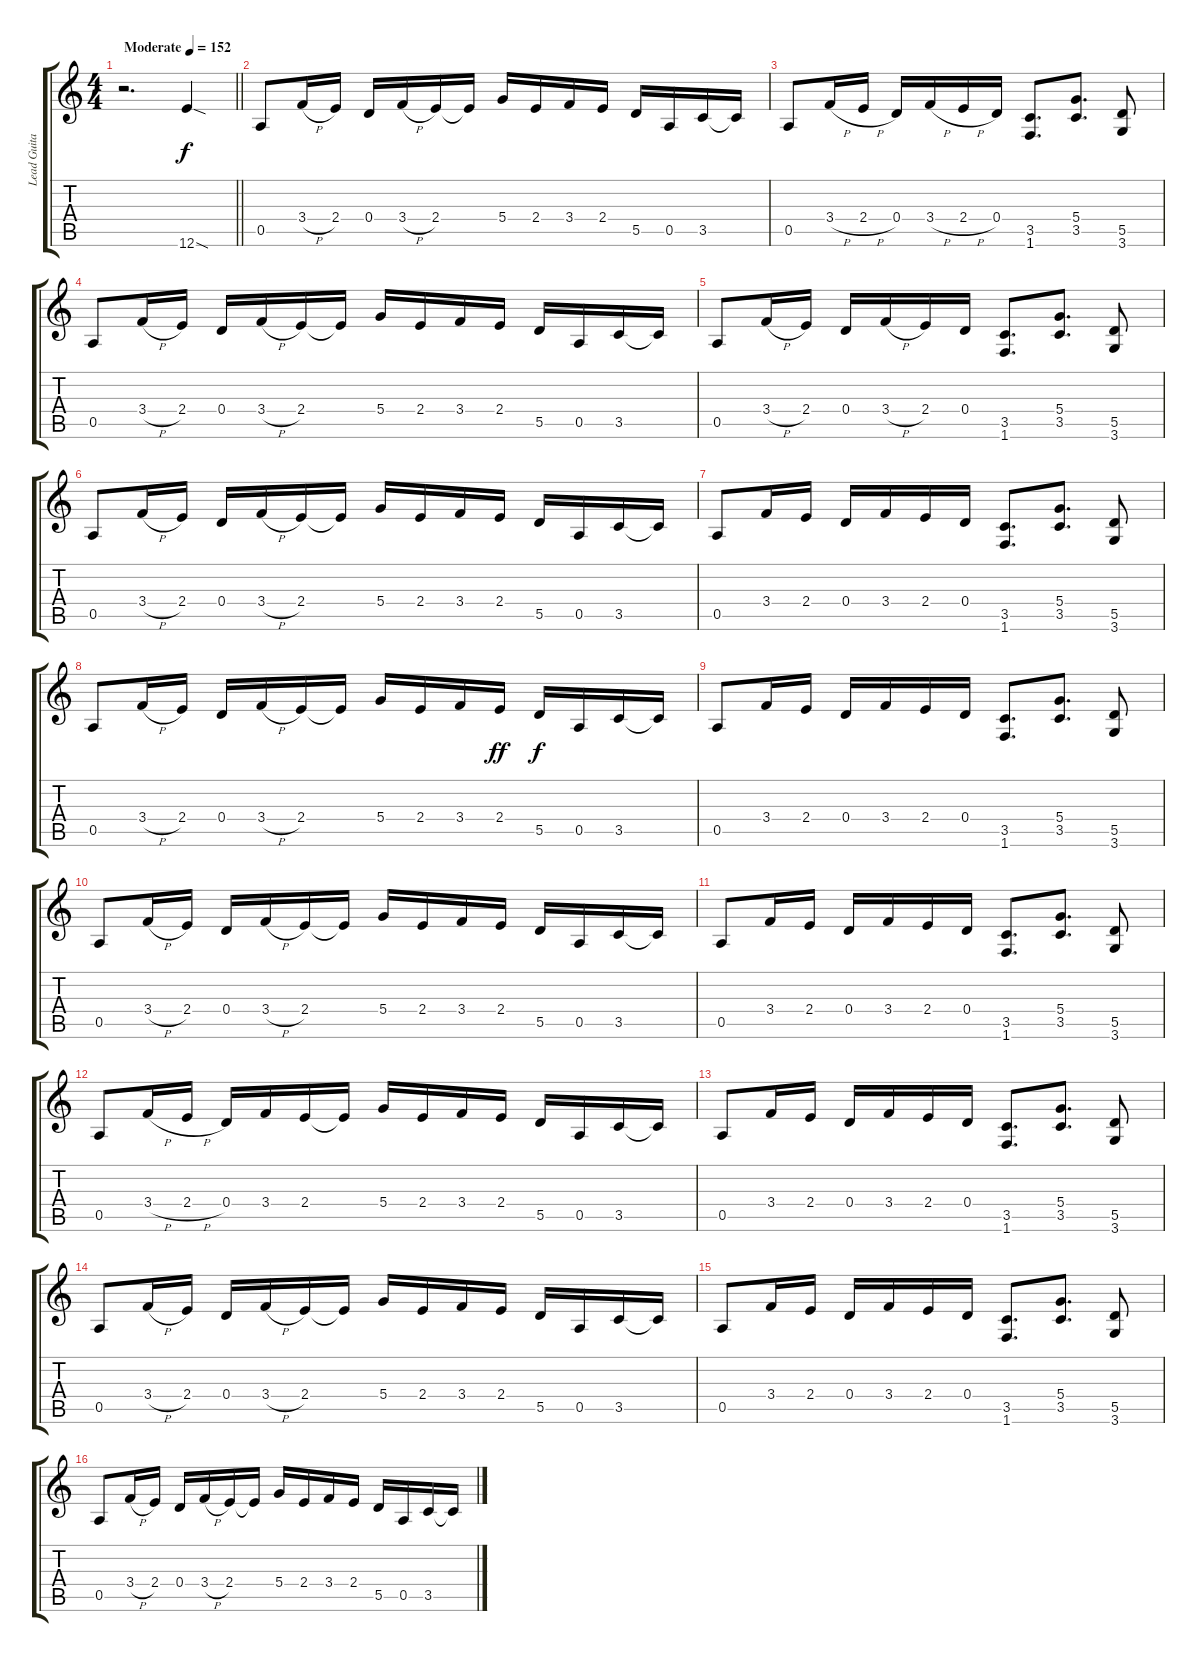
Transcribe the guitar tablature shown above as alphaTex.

\track ("" "Lead Guita") {instrument distortionguitar}
\staff {score tabs}
\tuning (E4 B3 G3 D3 A2 E2) {hide}
\ts (4 4)
\tempo (152 "Moderate")
\clef g2
\barLineRight lightlight
\ks c
r.2{d dy f instrument distortionguitar} 12.6{sod}.4 |
\section ("" "")
0.5.8 3.4{h}.16 2.4.16 0.4.16 3.4{h}.16 2.4.16 2.4{t}.16 5.4.16 2.4.16 3.4.16 2.4.16 5.5.16 0.5.16 3.5.16 3.5{t}.16 |
0.5.8 3.4{h}.16 2.4{h}.16 0.4.16 3.4{h}.16 2.4{h}.16 0.4.16 (3.5 1.6).8{d} (5.4 3.5).8{d} (5.5 3.6).8 |
0.5.8 3.4{h}.16 2.4.16 0.4.16 3.4{h}.16 2.4.16 2.4{t}.16 5.4.16 2.4.16 3.4.16 2.4.16 5.5.16 0.5.16 3.5.16 3.5{t}.16 |
0.5.8 3.4{h}.16 2.4.16 0.4.16 3.4{h}.16 2.4.16 0.4.16 (3.5 1.6).8{d} (5.4 3.5).8{d} (5.5 3.6).8 |
0.5.8 3.4{h}.16 2.4.16 0.4.16 3.4{h}.16 2.4.16 2.4{t}.16 5.4.16 2.4.16 3.4.16 2.4.16 5.5.16 0.5.16 3.5.16 3.5{t}.16 |
0.5.8 3.4.16 2.4.16 0.4.16 3.4.16 2.4.16 0.4.16 (3.5 1.6).8{d} (5.4 3.5).8{d} (5.5 3.6).8 |
0.5.8 3.4{h}.16 2.4.16 0.4.16 3.4{h}.16 2.4.16 2.4{t}.16 5.4.16 2.4.16 3.4.16 2.4.16{dy ff} 5.5.16{dy f} 0.5.16 3.5.16 3.5{t}.16 |
0.5.8 3.4.16 2.4.16 0.4.16 3.4.16 2.4.16 0.4.16 (3.5 1.6).8{d} (5.4 3.5).8{d} (5.5 3.6).8 |
0.5.8 3.4{h}.16 2.4.16 0.4.16 3.4{h}.16 2.4.16 2.4{t}.16 5.4.16 2.4.16 3.4.16 2.4.16 5.5.16 0.5.16 3.5.16 3.5{t}.16 |
0.5.8 3.4.16 2.4.16 0.4.16 3.4.16 2.4.16 0.4.16 (3.5 1.6).8{d} (5.4 3.5).8{d} (5.5 3.6).8 |
0.5.8 3.4{h}.16 2.4{h}.16 0.4.16 3.4.16 2.4.16 2.4{t}.16 5.4.16 2.4.16 3.4.16 2.4.16 5.5.16 0.5.16 3.5.16 3.5{t}.16 |
0.5.8 3.4.16 2.4.16 0.4.16 3.4.16 2.4.16 0.4.16 (3.5 1.6).8{d} (5.4 3.5).8{d} (5.5 3.6).8 |
0.5.8 3.4{h}.16 2.4.16 0.4.16 3.4{h}.16 2.4.16 2.4{t}.16 5.4.16 2.4.16 3.4.16 2.4.16 5.5.16 0.5.16 3.5.16 3.5{t}.16 |
0.5.8 3.4.16 2.4.16 0.4.16 3.4.16 2.4.16 0.4.16 (3.5 1.6).8{d} (5.4 3.5).8{d} (5.5 3.6).8 |
0.5.8 3.4{h}.16 2.4.16 0.4.16 3.4{h}.16 2.4.16 2.4{t}.16 5.4.16 2.4.16 3.4.16 2.4.16 5.5.16 0.5.16 3.5.16 3.5{t}.16
